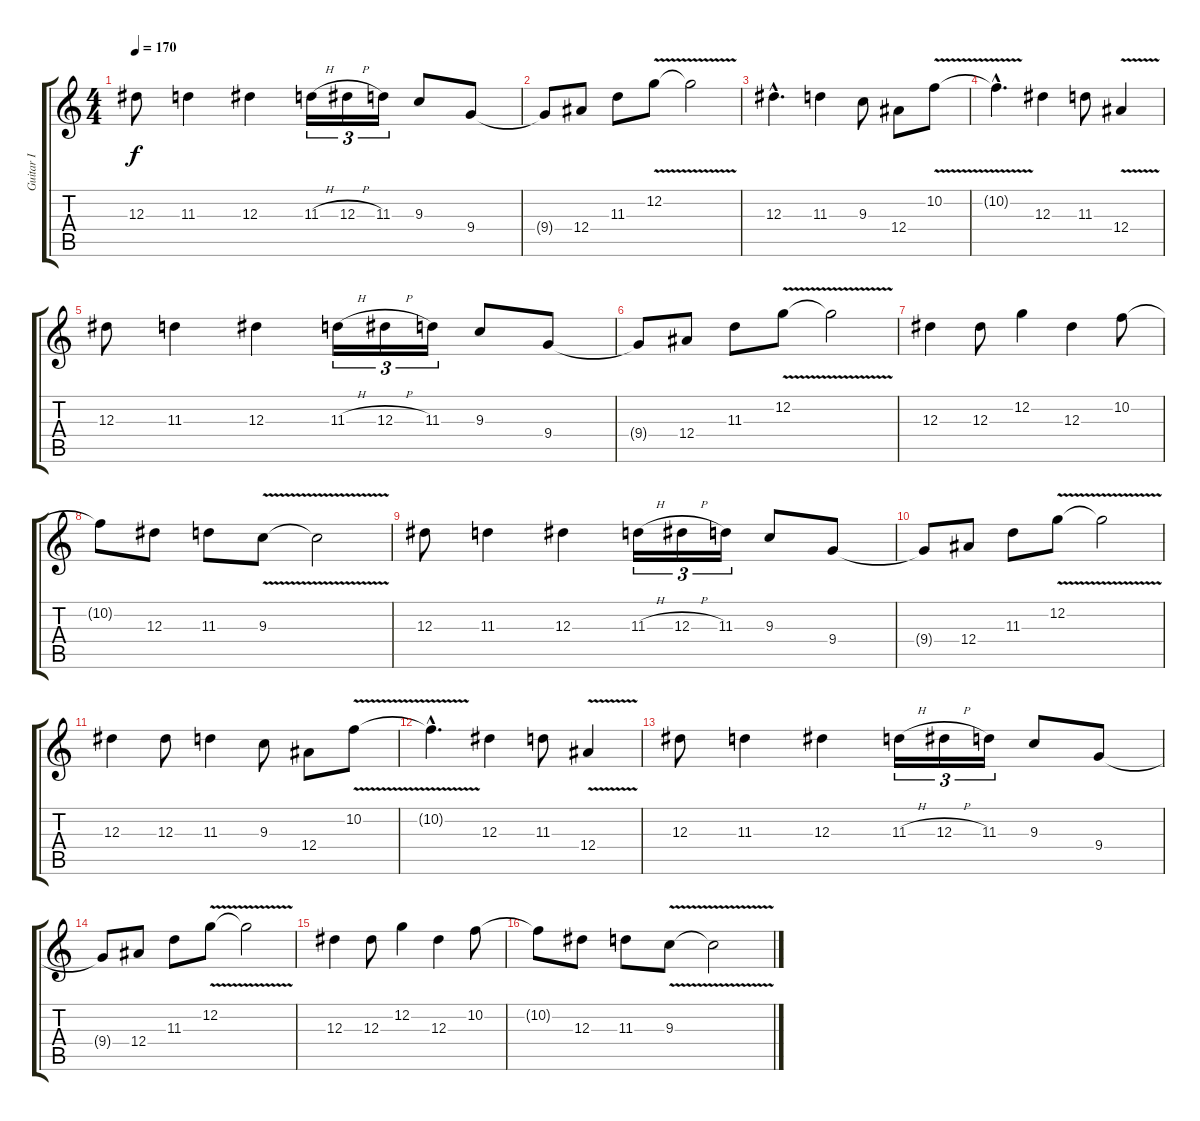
\track ("Guitar I" "Guitar I") {instrument distortionguitar}
\staff {score tabs}
\tuning (C4 G3 Eb3 Bb2 F2 C2) {hide}
\ts (4 4)
\tempo 170
\clef g2
\ks c
12.3.8{dy f} 11.3.4 12.3.4 11.3{h}.16{tu (3 2)} 12.3{h}.16{tu (3 2)} 11.3.16{tu (3 2)} 9.3.8 9.4.8 |
9.4{t}.8 12.4.8 11.3.8 12.2{v}.8 12.2{t}.2 |
12.3{hac}.4{d} 11.3.4 9.3.8 12.4.8 10.2{v}.8 |
10.2{hac t}.4{d} 12.3.4 11.3.8 12.4{v}.4 |
12.3.8 11.3.4 12.3.4 11.3{h}.16{tu (3 2)} 12.3{h}.16{tu (3 2)} 11.3.16{tu (3 2)} 9.3.8 9.4.8 |
9.4{t}.8 12.4.8 11.3.8 12.2{v}.8 12.2{t}.2 |
12.3.4 12.3.8 12.2.4 12.3.4 10.2.8 |
10.2{t}.8 12.3.8 11.3.8 9.3{v}.8 9.3{t}.2 |
12.3.8 11.3.4 12.3.4 11.3{h}.16{tu (3 2)} 12.3{h}.16{tu (3 2)} 11.3.16{tu (3 2)} 9.3.8 9.4.8 |
9.4{t}.8 12.4.8 11.3.8 12.2{v}.8 12.2{t}.2 |
12.3.4 12.3.8 11.3.4 9.3.8 12.4.8 10.2{v}.8 |
10.2{hac t}.4{d} 12.3.4 11.3.8 12.4{v}.4 |
12.3.8 11.3.4 12.3.4 11.3{h}.16{tu (3 2)} 12.3{h}.16{tu (3 2)} 11.3.16{tu (3 2)} 9.3.8 9.4.8 |
9.4{t}.8 12.4.8 11.3.8 12.2{v}.8 12.2{t}.2 |
12.3.4 12.3.8 12.2.4 12.3.4 10.2.8 |
10.2{t}.8 12.3.8 11.3.8 9.3{v}.8 9.3{t}.2
